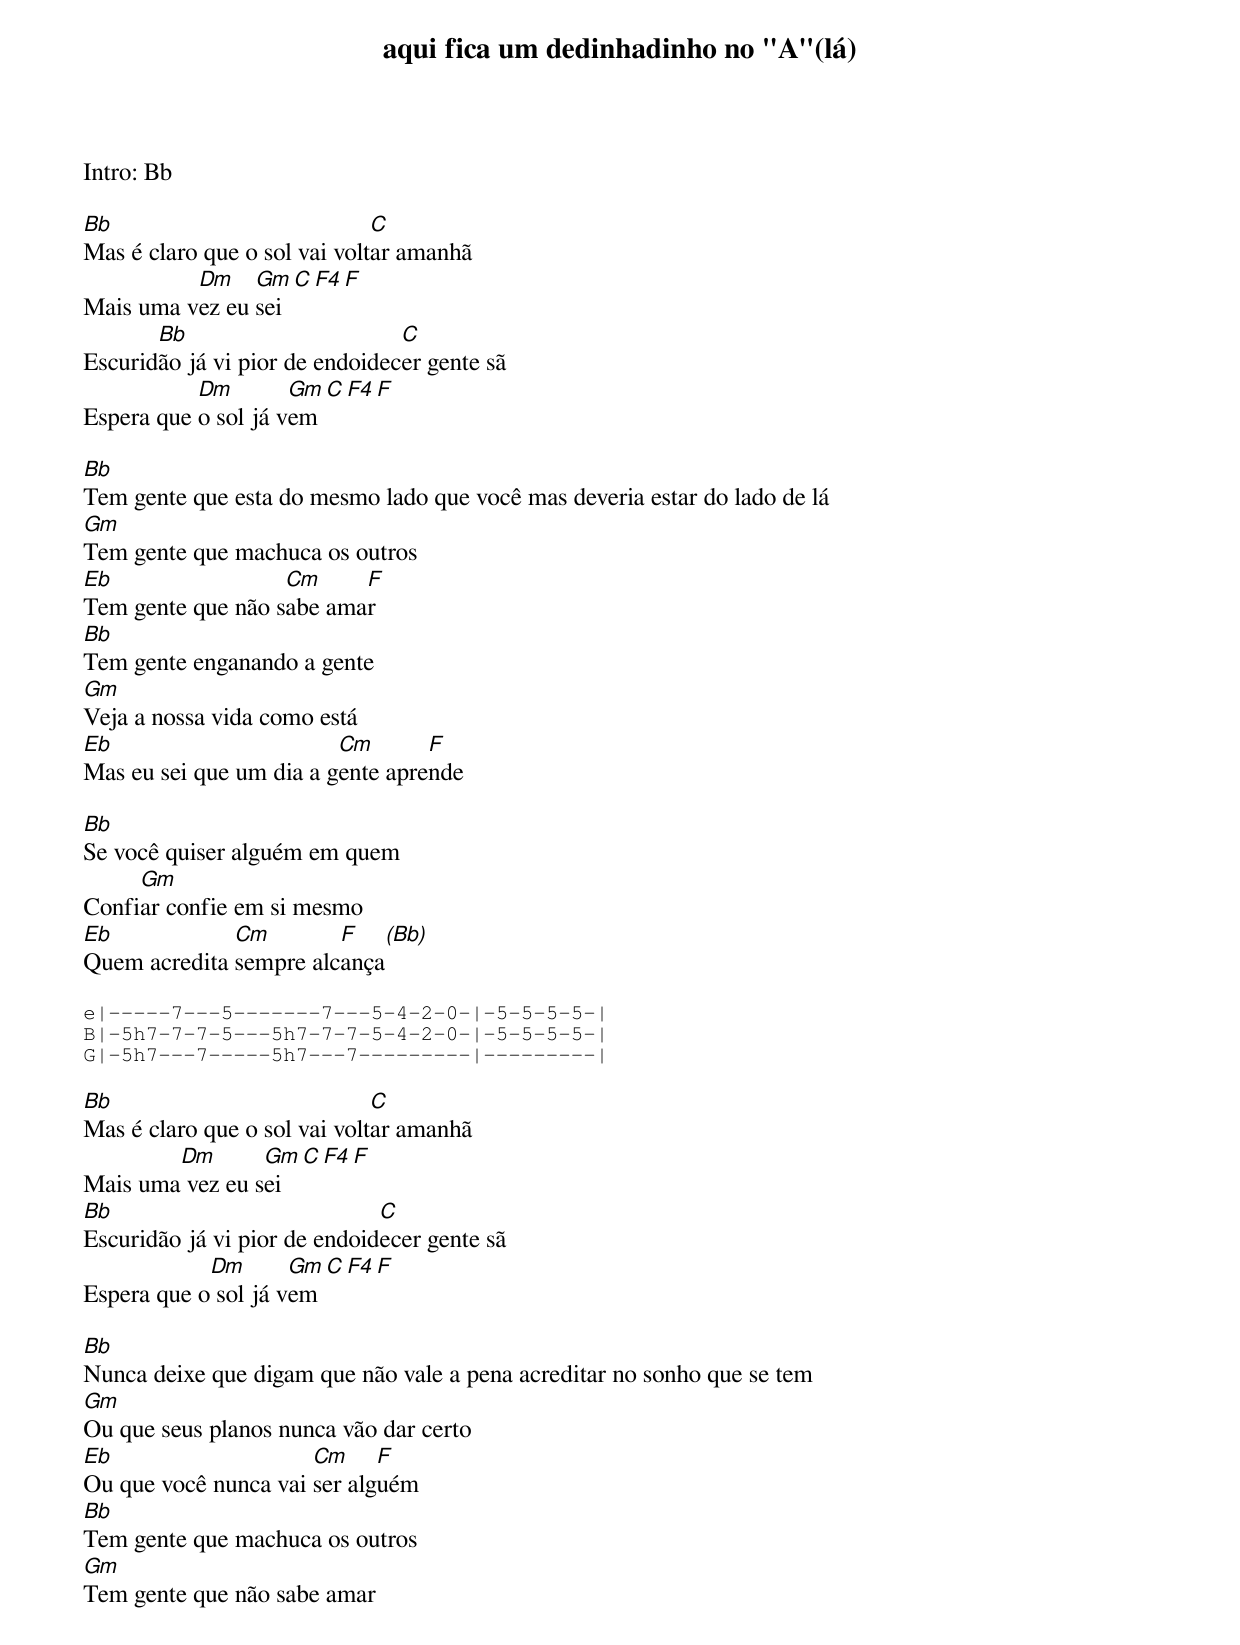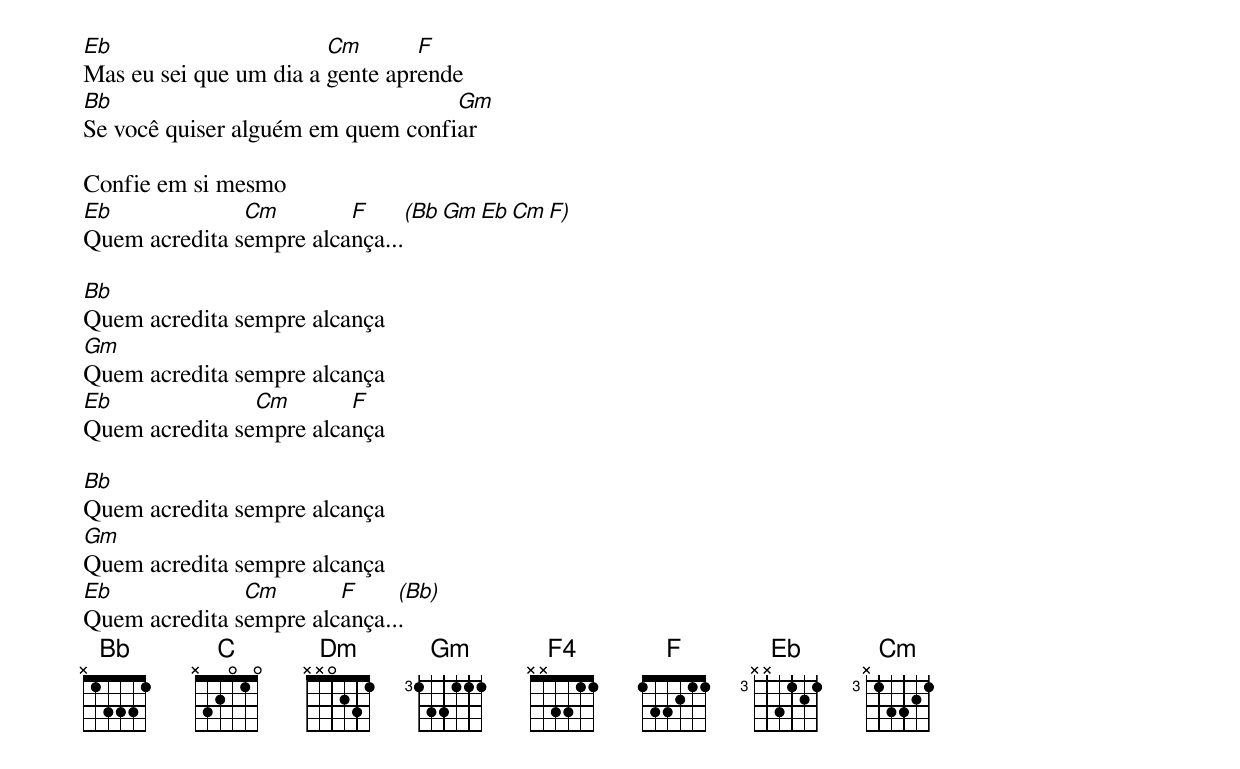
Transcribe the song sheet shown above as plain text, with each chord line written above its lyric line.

aqui fica um dedinhadinho no "A"(lá)

Intro: Bb

Bb                            C
Mas é claro que o sol vai voltar amanhã
          Dm    Gm C  F4 F
Mais uma vez eu sei
       Bb                       C
Escuridão já vi pior de endoidecer gente sã
           Dm        Gm C  F4 F
Espera que o sol já vem

Bb
Tem gente que esta do mesmo lado que você mas deveria estar do lado de lá
Gm
Tem gente que machuca os outros
Eb                 Cm     F
Tem gente que não sabe amar
Bb
Tem gente enganando a gente
Gm
Veja a nossa vida como está
Eb                       Cm       F
Mas eu sei que um dia a gente aprende

Bb
Se você quiser alguém em quem
     Gm
Confiar confie em si mesmo
Eb            Cm        F     (Bb)
Quem acredita sempre alcança

e|-----7---5-------7---5-4-2-0-|-5-5-5-5-|
B|-5h7-7-7-5---5h7-7-7-5-4-2-0-|-5-5-5-5-|
G|-5h7---7-----5h7---7---------|---------|

Bb                            C
Mas é claro que o sol vai voltar amanhã
        Dm       Gm  C F4 F
Mais uma vez eu sei
Bb                            C
Escuridão já vi pior de endoidecer gente sã
            Dm       Gm  C F4 F
Espera que o sol já vem

Bb
Nunca deixe que digam que não vale a pena acreditar no sonho que se tem
Gm
Ou que seus planos nunca vão dar certo
Eb                    Cm     F
Ou que você nunca vai ser alguém
Bb
Tem gente que machuca os outros
Gm
Tem gente que não sabe amar
Eb                      Cm       F
Mas eu sei que um dia a gente aprende
Bb                                 Gm
Se você quiser alguém em quem confiar

Confie em si mesmo
Eb             Cm        F        (Bb Gm Eb Cm F)
Quem acredita sempre alcança...

Bb
Quem acredita sempre alcança
Gm
Quem acredita sempre alcança
Eb              Cm       F
Quem acredita sempre alcança

Bb
Quem acredita sempre alcança
Gm
Quem acredita sempre alcança
Eb             Cm       F     (Bb)
Quem acredita sempre alcança...
